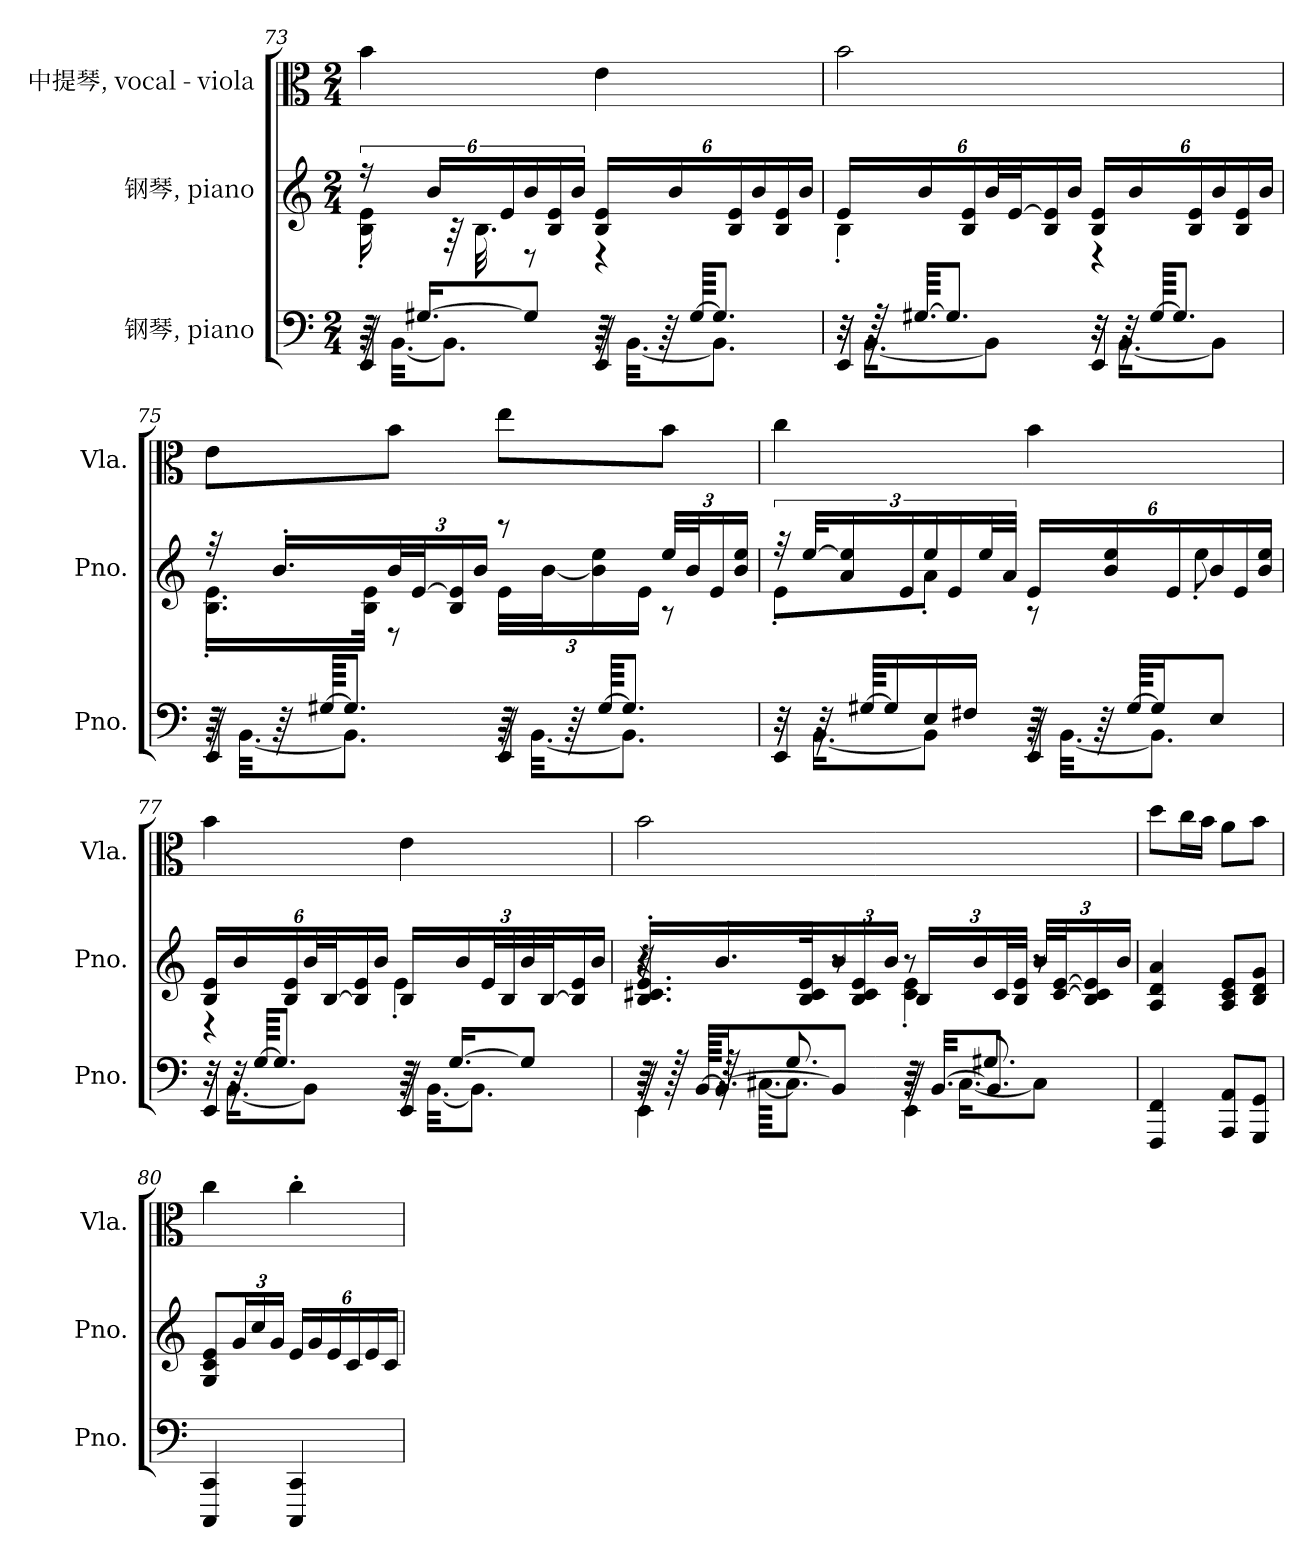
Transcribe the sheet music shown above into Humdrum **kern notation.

**kern	**kern	**kern
*part3	*part2	*part1
*staff3	*staff2	*staff1
*I"钢琴, piano	*I"钢琴, piano	*I"中提琴, vocal - viola
*I'Pno.	*I'Pno.	*I'Vla.
!!LO:LB:g=z
*clefF4	*clefG2	*clefC3
*k[]	*k[]	*k[]
*M2/4	*M2/4	*M2/4
*MM95	*MM95	*MM95
=73	=73	=73
*^	*^	*
*	*^	*	*	*
32r	64r	4EE/	24r	16B\' 16e\'	4b\
.	[32.BB\KKL	.	.	.	.
[16.G#X/KL	.	.	.	.	.
.	.	.	24b/LL	.	.
.	8.BB\J]	.	.	64r	.
.	.	.	.	32.B\	.
.	.	.	24e/	.	.
*	*	*	*Xbrackettup	*	*
8G#/J]	.	.	24b/	8r	.
.	.	.	24B/ 24e/	.	.
.	.	.	24b/JJ	.	.
32r	64r	4EE/	24B/ 24e/LL	4r	4e\
.	[32.BB\KKL	.	.	.	.
64r	.	.	.	.	.
.	.	.	24b/	.	.
[64G#/KKKL	.	.	.	.	.
8.G#/J]	8.BB\J]	.	.	.	.
.	.	.	24B/ 24e/	.	.
.	.	.	24b/	.	.
.	.	.	24B/ 24e/	.	.
.	.	.	24b/JJ	.	.
=74	=74	=74	=74	=74	=74
32r	32r	4EE/	24e/LL	4B'\	2b\
128r	[16.BB\KL	.	.	.	.
[64.G#X/KKKL	.	.	.	.	.
.	.	.	24b/	.	.
8.G#/J]	.	.	.	.	.
.	.	.	24B/ 24e/	.	.
.	8BB\J]	.	48b/L	.	.
.	.	.	[48e/J	.	.
.	.	.	24B/ 24e/]	.	.
.	.	.	24b/JJ	.	.
32r	32r	4EE/	24B/ 24e/LL	4r	.
64r	[16.BB\KL	.	.	.	.
.	.	.	24b/	.	.
[64G#/KKKL	.	.	.	.	.
8.G#/J]	.	.	.	.	.
.	.	.	24B/ 24e/	.	.
.	8BB\J]	.	24b/	.	.
.	.	.	24B/ 24e/	.	.
.	.	.	24b/JJ	.	.
!!LO:LB:g=z
=75	=75	=75	=75	=75	=75
32r	64r	4EE/	32r	16.B\' 16.e\'LL	8e\L
.	[32.BB\KKL	.	.	.	.
64r	.	.	16.b'/LL	.	.
[64G#X/KKKL	.	.	.	.	.
8.G#/J]	8.BB\J]	.	.	.	.
.	.	.	.	32B\ 32e\JJk	.
.	.	.	48b/L	8r	8b\J
.	.	.	[48e/J	.	.
.	.	.	24B/ 24e/]	.	.
.	.	.	24b/JJ	.	.
32r	64r	4EE/	8r	48e\LLL	8ee\L
.	[32.BB\KKL	.	.	.	.
.	.	.	.	[48b\J	.
64r	.	.	.	.	.
.	.	.	.	24b\] 24ee\	.
[64G#/KKKL	.	.	.	.	.
8.G#/J]	8.BB\J]	.	.	.	.
.	.	.	.	24e\JJ	.
.	.	.	48ee/LLL	8r	8b\J
.	.	.	48b/J	.	.
.	.	.	24e/	.	.
.	.	.	24b/ 24ee/JJ	.	.
=76	=76	=76	=76	=76	=76
*	*	*	*brackettup	*	*
32r	32r	4EE/	48r	8e'\L	4cc\
.	.	.	[48ee/KLL	.	.
64r	[16.BB\KL	.	.	.	.
.	.	.	24a/ 24ee/]	.	.
[64G#X/KKLL	.	.	.	.	.
16G#/]	.	.	.	.	.
.	.	.	24e/	.	.
*	*	*	*Xbrackettup	*	*
16E/	8BB\J]	.	24ee/	8a'\J	.
.	.	.	24e/	.	.
16F#X/JJ	.	.	.	.	.
.	.	.	48ee/L	.	.
.	.	.	48a/JJJ	.	.
32r	64r	4EE/	24e/LL	8r	4b\
.	[32.BB\KKL	.	.	.	.
64r	.	.	.	.	.
.	.	.	24b/ 24ee/	.	.
[64G#/KKLL	.	.	.	.	.
16G#/J]	8.BB\J]	.	.	.	.
.	.	.	24e/	.	.
8E/J	.	.	24b/	8ee'\	.
.	.	.	24e/	.	.
.	.	.	24b/ 24ee/JJ	.	.
!!LO:LB:g=z
=77	=77	=77	=77	=77	=77
32r	32r	4EE/	24B/ 24e/LL	4r	4b\
64r	[16.BB\KL	.	.	.	.
.	.	.	24b/	.	.
[64G/KKKL	.	.	.	.	.
8.G/J]	.	.	.	.	.
.	.	.	24B/ 24e/	.	.
.	8BB\J]	.	48b/L	.	.
.	.	.	[48B/J	.	.
.	.	.	24B/] 24e/	.	.
.	.	.	24b/JJ	.	.
32r	64r	4EE/	24B/LL	4e'\	4e\
.	[32.BB\KKL	.	.	.	.
[16.G/KL	.	.	.	.	.
.	.	.	24b/	.	.
.	8.BB\J]	.	.	.	.
.	.	.	48e/L	.	.
.	.	.	48B/	.	.
8G/J]	.	.	48b/	.	.
.	.	.	[48B/J	.	.
.	.	.	24B/] 24e/	.	.
.	.	.	24b/JJ	.	.
!!LO:PB:g=z
=78	=78	=78	=78	=78	=78
*	*	*^	*	*^	*
16r	32r	64r	4EE\	32r	4r	16.B/' 16.c#X/' 16.e/'LL	2b\
.	.	128r	.	.	.	.	.
.	.	[128BB/KKKLL	.	.	.	.	.
.	128r	16.BB/J_	.	16.b'/LL	.	.	.
.	[64.C#X\KKKL	.	.	.	.	.	.
8.G/	8.C#\J]	.	.	.	.	.	.
.	.	.	.	.	.	32B/ 32c#/ 32e/JJk	.
.	.	8BB/J]	.	24b/	.	8r	.
.	.	.	.	24B/ 24c#/ 24e/	.	.	.
.	.	.	.	24b/JJ	.	.	.
16r	32r	64r	4EE\	8r	4c#\' 4e\'	24B/LL	.
.	.	[32.BB/KKL	.	.	.	.	.
.	[16.C#\KL	.	.	.	.	.	.
.	.	.	.	.	.	24b/	.
8.G#X/	.	8.BB/J]	.	.	.	.	.
.	.	.	.	.	.	48c#/L	.
.	.	.	.	.	.	48B/ 48e/JJJ	.
.	8C#\J]	.	.	48b/LLL	.	8r	.
.	.	.	.	[48c#/ [48e/J	.	.	.
.	.	.	.	24B/ 24c#/] 24e/]	.	.	.
.	.	.	.	24b/JJ	.	.	.
*v	*v	*v	*v	*	*	*	*
*	*v	*v	*v	*
=79	=79	=79
4FFF/ 4FF/	4A/ 4d/ 4a/	8dd\L
.	.	16cc\L
.	.	16b\JJ
8AAA/ 8AA/L	8A/ 8c/ 8e/L	8a\L
8GGG/ 8GG/J	8B/ 8d/ 8g/J	8b\J
=80	=80	=80
4CCC/ 4CC/	8G/ 8c/ 8e/L	4cc\
.	24g/L	.
.	24cc/	.
.	24g/JJ	.
4CCC/ 4CC/	24e/LL	4cc'\
.	24g/	.
.	24e/	.
.	24c/	.
.	24e/	.
.	24c/JJ	.
=	=	=
*-	*-	*-
